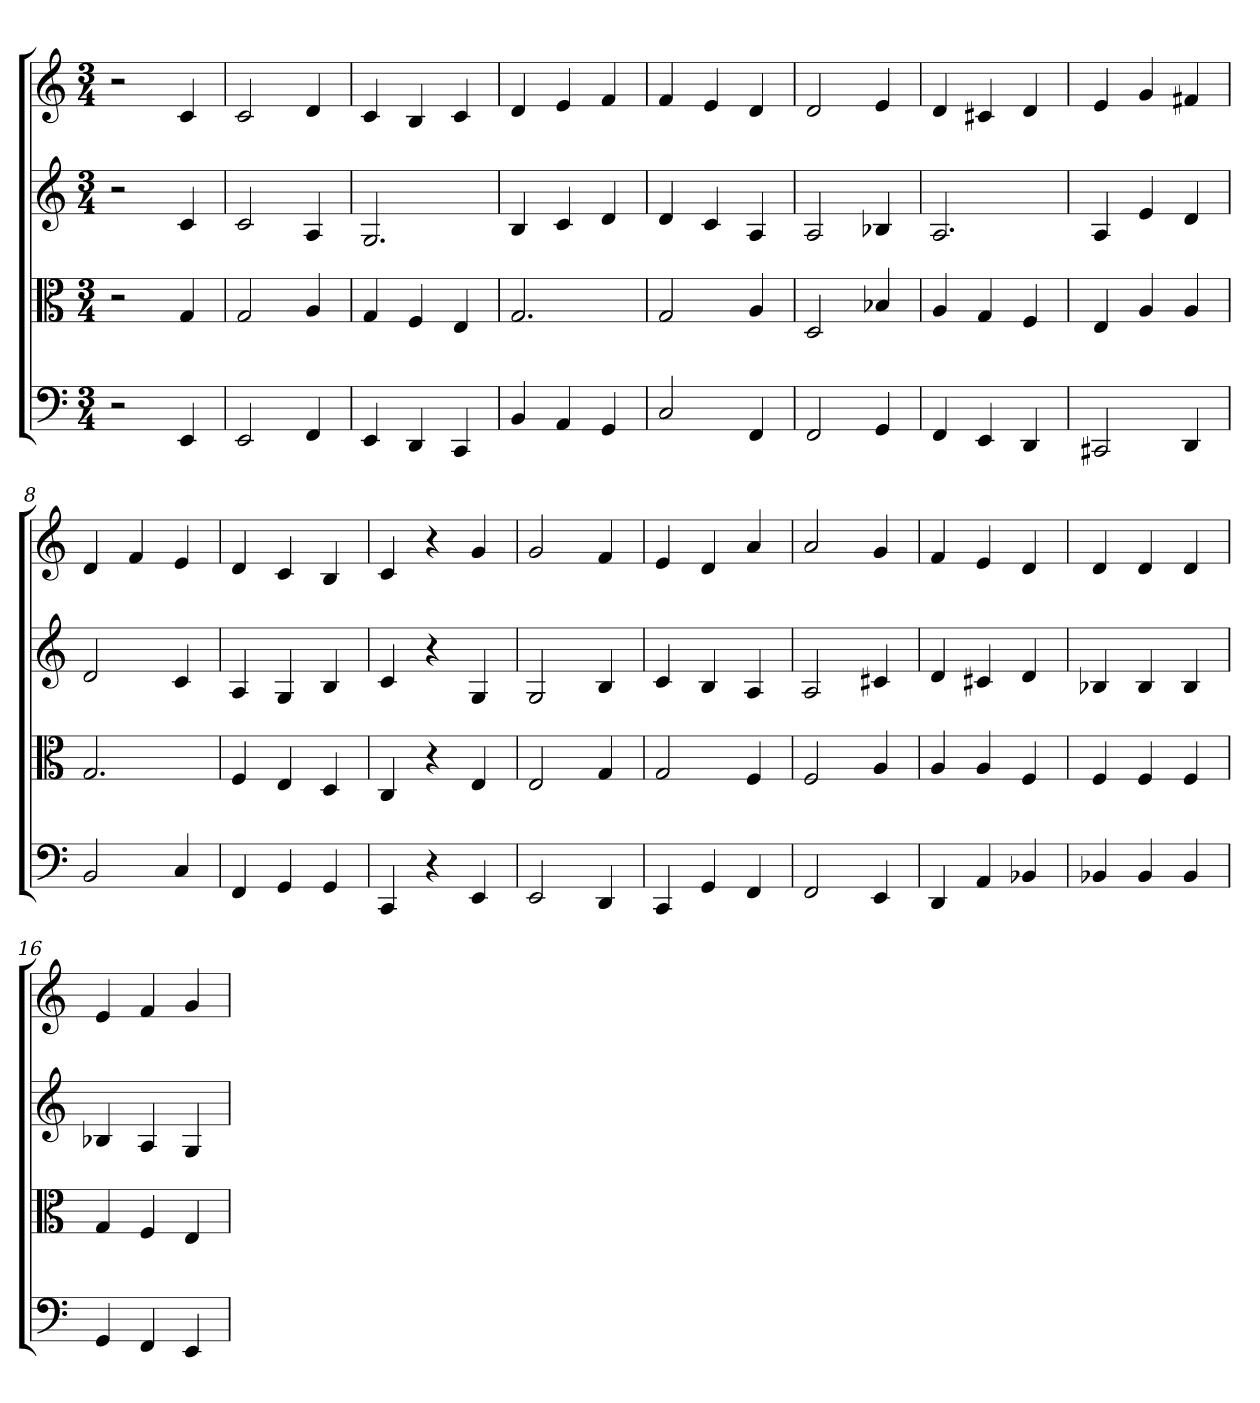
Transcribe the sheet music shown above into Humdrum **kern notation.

**kern	**kern	**kern	**kern
*part4	*part3	*part2	*part1
*staff4	*staff3	*staff2	*staff1
*clefF4	*clefC3	*	*
*k[]	*k[]	*k[]	*k[]
*C:	*C:	*C:	*C:
*M3/4	*M3/4	*M3/4	*M3/4
=	=	=	=
2r	2r	2r	2r
4EE	4G	4c	4c
=1	=1	=1	=1
2EE	2G	2c	2c
4FF	4A	4A	4d
=2	=2	=2	=2
4EE	4G	2.G	4c
4DD	4F	.	4B
4CC	4E	.	4c
=3	=3	=3	=3
4BB	2.G	4B	4d
4AA	.	4c	4e
4GG	.	4d	4f
=4	=4	=4	=4
2C	2G	4d	4f
.	.	4c	4e
4FF	4A	4A	4d
=5	=5	=5	=5
2FF	2D	2A	2d
4GG	4B-X	4B-X	4e
=6	=6	=6	=6
4FF	4A	2.A	4d
4EE	4G	.	4c#X
4DD	4F	.	4d
=7	=7	=7	=7
2CC#X	4E	4A	4e
.	4A	4e	4g
4DD	4A	4d	4f#X
=8	=8	=8	=8
2BB	2.G	2d	4d
.	.	.	4f
4C	.	4c	4e
=9	=9	=9	=9
4FF	4F	4A	4d
4GG	4E	4G	4c
4GG	4D	4B	4B
=10	=10	=10	=10
4CC	4C	4c	4c
4r	4r	4r	4r
4EE	4E	4G	4g
=11	=11	=11	=11
2EE	2E	2G	2g
4DD	4G	4B	4f
=12	=12	=12	=12
4CC	2G	4c	4e
4GG	.	4B	4d
4FF	4F	4A	4a
=13	=13	=13	=13
2FF	2F	2A	2a
4EE	4A	4c#X	4g
=14	=14	=14	=14
4DD	4A	4d	4f
4AA	4A	4c#X	4e
4BB-X	4F	4d	4d
=15	=15	=15	=15
4BB-X	4F	4B-X	4d
4BB-	4F	4B-	4d
4BB-	4F	4B-	4d
=16	=16	=16	=16
4GG	4G	4B-X	4e
4FF	4F	4A	4f
4EE	4E	4G	4g
=	=	=	=
*-	*-	*-	*-
